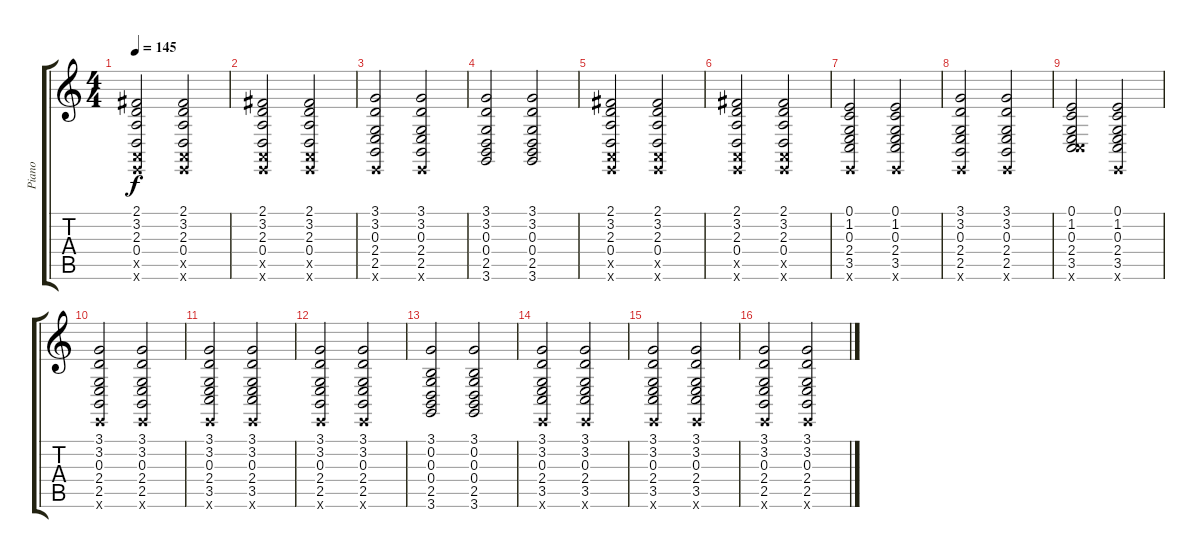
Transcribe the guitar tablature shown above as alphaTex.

\track ("Piano" "Piano") {instrument acousticgrandpiano}
\staff {score tabs}
\tuning (E4 B3 G3 D3 A2 E2) {hide}
\ts (4 4)
\tempo 145
\clef g2
\ks c
(2.1 3.2 2.3 0.4 0.5{x} 0.6{x}).2{dy f} (2.1 3.2 2.3 0.4 0.5{x} 0.6{x}).2 |
(2.1 3.2 2.3 0.4 0.5{x} 0.6{x}).2 (2.1 3.2 2.3 0.4 0.5{x} 0.6{x}).2 |
(3.1 3.2 0.3 2.4 2.5 0.6{x}).2 (3.1 3.2 0.3 2.4 2.5 0.6{x}).2 |
(3.1 3.2 0.3 0.4 2.5 3.6).2 (3.1 3.2 0.3 0.4 2.5 3.6).2 |
(2.1 3.2 2.3 0.4 0.5{x} 0.6{x}).2 (2.1 3.2 2.3 0.4 0.5{x} 0.6{x}).2 |
(2.1 3.2 2.3 0.4 0.5{x} 0.6{x}).2 (2.1 3.2 2.3 0.4 0.5{x} 0.6{x}).2 |
(0.1 1.2 0.3 2.4 3.5 0.6{x}).2 (0.1 1.2 0.3 2.4 3.5 0.6{x}).2 |
(3.1 3.2 0.3 2.4 2.5 0.6{x}).2 (3.1 3.2 0.3 2.4 2.5 0.6{x}).2 |
(0.1 1.2 0.3 2.4 3.5 8.6{x}).2 (0.1 1.2 0.3 2.4 3.5 0.6{x}).2 |
(3.1 3.2 0.3 2.4 2.5 0.6{x}).2 (3.1 3.2 0.3 2.4 2.5 0.6{x}).2 |
(3.1 3.2 0.3 2.4 3.5 0.6{x}).2 (3.1 3.2 0.3 2.4 3.5 0.6{x}).2 |
(3.1 3.2 0.3 2.4 2.5 0.6{x}).2 (3.1 3.2 0.3 2.4 2.5 0.6{x}).2 |
(3.1 0.2 0.3 0.4 2.5 3.6).2 (3.1 0.2 0.3 0.4 2.5 3.6).2 |
(3.1 3.2 0.3 2.4 3.5 0.6{x}).2 (3.1 3.2 0.3 2.4 3.5 0.6{x}).2 |
(3.1 3.2 0.3 2.4 3.5 0.6{x}).2 (3.1 3.2 0.3 2.4 3.5 0.6{x}).2 |
(3.1 3.2 0.3 2.4 2.5 0.6{x}).2 (3.1 3.2 0.3 2.4 2.5 0.6{x}).2
